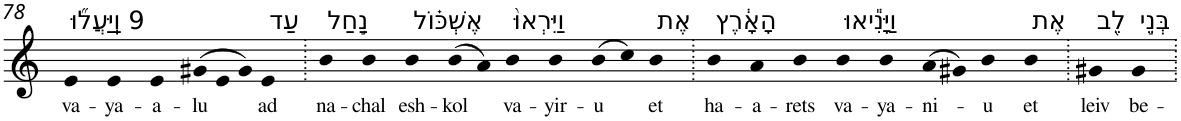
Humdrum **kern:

**kern	**text
*part1	*part1
*staff1	*staff1
*I"Piano	*
*I'Pno	*
!!LO:PB:g=z
*clefG2	*
*k[]	*
=78	=78
!LO:TX:a:t=9 וַֽיַּעֲל֞וּ	!
!	!LO:LY:b
4e	va-
!	!LO:LY:b
4e	-ya-
!	!LO:LY:b
4e	-a-
*Xtuplet	*
!	!LO:LY:b
(>12g#X	-lu
12e	.
12g#)	.
!LO:TX:a:t=עַד	!
!	!LO:LY:b
4e	ad
=79.	=79.
!LO:TX:a:t=נַ֣חַל	!
!	!LO:LY:b
4b	na-
!	!LO:LY:b
4b	-chal
!LO:TX:a:t=אֶשְׁכּ֗וֹל	!
!	!LO:LY:b
4b	esh-
!	!LO:LY:b
(>8b	-kol
8a)	.
!LO:TX:a:t=וַיִּרְאוּ֙	!
!	!LO:LY:b
4b	va-
!	!LO:LY:b
4b	-yir-
!	!LO:LY:b
(>8b	-u
8cc)	.
!LO:TX:a:t=אֶת	!
!	!LO:LY:b
4b	et
=80.	=80.
!LO:TX:a:t=הָאָ֔רֶץ	!
!	!LO:LY:b
4b	ha-
!	!LO:LY:b
4a	-a-
!	!LO:LY:b
4b	-rets
!LO:TX:a:t=וַיָּנִ֕יאוּ	!
!	!LO:LY:b
4b	va-
!	!LO:LY:b
4b	-ya-
!	!LO:LY:b
(>8a	-ni-
8g#X)	.
!	!LO:LY:b
4b	-u
!LO:TX:a:t=אֶת	!
!	!LO:LY:b
4b	et
=81.	=81.
!LO:TX:a:t=לֵ֖ב	!
!	!LO:LY:b
4g#X	leiv
!LO:TX:a:t=בְּנֵ֣י	!
!	!LO:LY:b
4g#	be-
=.	=.
*-	*-
